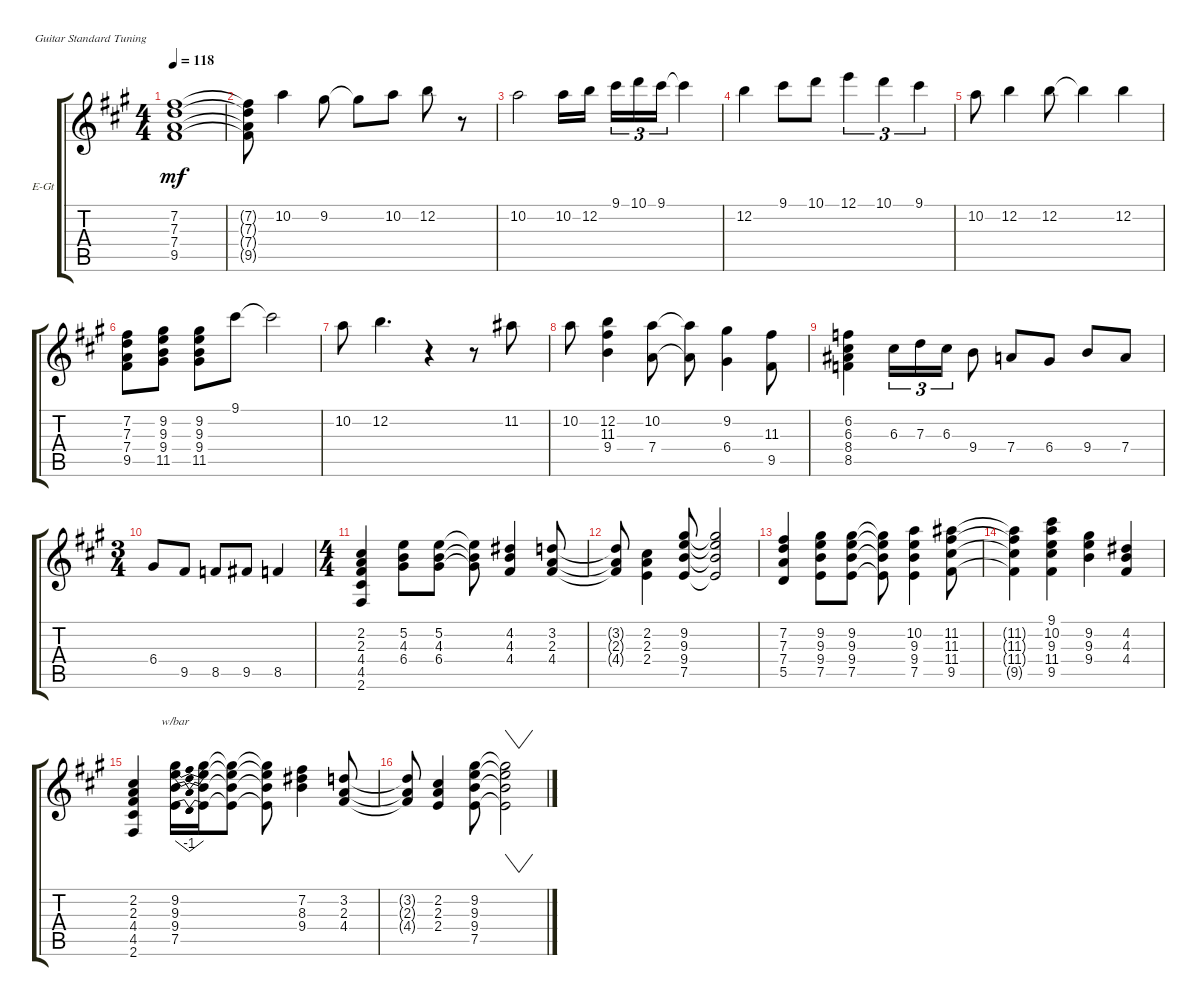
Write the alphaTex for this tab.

\defaultSystemsLayout 4
\bracketExtendMode groupsimilarinstruments
\firstSystemTrackNameOrientation horizontal
\otherSystemsTrackNameOrientation horizontal
\track ("VINNIE VINCENT" "E-Gt") {solo instrument distortionguitar}
\staff {score tabs}
\tuning (E4 B3 G3 D3 A2 E2)
\ts (4 4)
\tempo 118
\clef g2
\ks a
(7.2 7.3 7.4 9.5).1{dy mf} |
(7.2{t} 7.3{t} 7.4{t} 9.5{t}).8 10.2.4 9.2.8 9.2{t}.8 10.2.8 12.2.8 r.8 |
10.2.2 10.2.16 12.2.16 9.1.16{tu (3 2)} 10.1.16{tu (3 2)} 9.1.16{tu (3 2)} 9.1{t}.4 |
12.2.4 9.1.8 10.1.8 12.1.4{tu (3 2)} 10.1.4{tu (3 2)} 9.1.4{tu (3 2)} |
10.2.8 12.2.4 12.2.8 12.2{t}.4 12.2.4 |
(7.2 7.3 7.4 9.5).8 (11.5 9.4 9.3 9.2).8 (9.2 9.3 9.4 11.5).8 9.1.8 9.1{t}.2 |
10.2.8 12.2.4{d} r.4 r.8 11.2.8 |
10.2.8 (12.2 11.3 9.4).4 (7.4 10.2).8 (7.4{t} 10.2{t}).8 (9.2 6.4).4 (9.5 11.3).8 |
(8.5 8.4 6.3 6.2).4 6.3.16{tu (3 2)} 7.3.16{tu (3 2)} 6.3.16{tu (3 2)} 9.4.8 7.4.8 6.4.8 9.4.8 7.4.8 |
\ts (3 4)
6.4.8 9.5.8 8.5.8 9.5.8 8.5.4 |
\ts (4 4)
(2.6 4.5 4.4 2.3 2.2).4 (5.2 4.3 6.4).8 (6.4 4.3 5.2).8 (6.4{t} 4.3{t} 5.2{t}).8 (4.2 4.3 4.4).4 (4.4 2.3 3.2).8 |
(4.4{t} 2.3{t} 3.2{t}).8 (2.4 2.3 2.2).4 (9.2 9.3 9.4 7.5).8{beam invert} (9.2{t} 9.3{t} 9.4{t} 7.5{t}).2{beam invert} |
(5.5 7.4 7.3 7.2).4 (9.2 9.3 9.4 7.5).8 (7.5 9.4 9.3 9.2).8 (7.5{t} 9.4{t} 9.3{t} 9.2{t}).8 (10.2 9.3 9.4 7.5).4 (9.5 11.4 11.3 11.2).8 |
(9.5{t} 11.4{t} 11.3{t} 11.2{t}).4 (9.5 11.4 9.3 10.2 9.1).4 (9.2 9.3 9.4).4 (4.4 4.3 4.2).4 |
(2.2 2.3 4.4 4.5 2.6).4 (7.5 9.4 9.3 9.2).16{tbe (dip default 0 0 15 -4 30 0)} (7.5{t} 9.4{t} 9.3{t} 9.2{t}).16 (7.5{t} 9.4{t} 9.3{t} 9.2{t}).8 (7.5{t} 9.4{t} 9.3{t} 9.2{t}).8 (7.2 8.3 9.4).4 (4.4 2.3 3.2).8 |
(4.4{t} 2.3{t} 3.2{t}).8 (2.2 2.3 2.4).4 (7.5 9.4 9.3 9.2).8 (7.5{t} 9.4{t} 9.3{t} 9.2{t}).2{vw}
